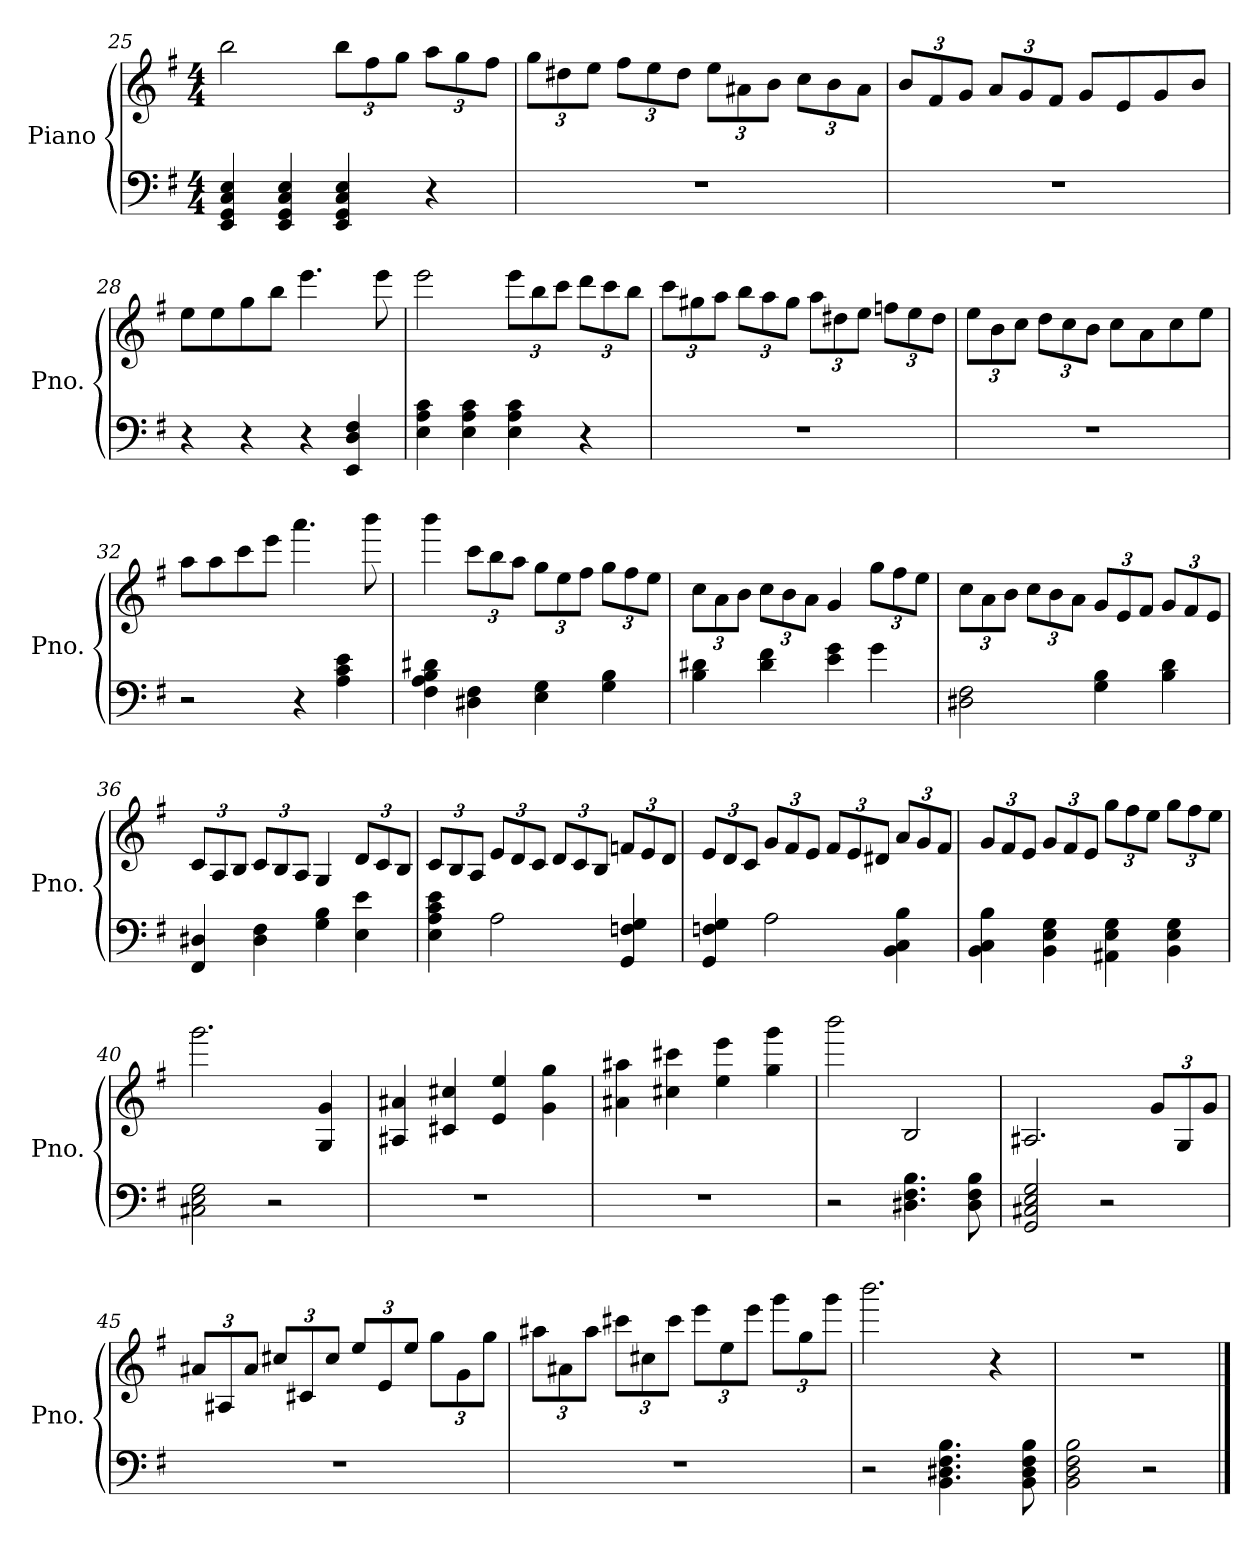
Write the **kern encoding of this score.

**kern	**kern
*part1	*part1
*staff2	*staff1
*I"Piano	*
*I'Pno.	*
*clefF4	*clefG2
*k[f#]	*k[f#]
*M4/4	*M4/4
=25	=25
4EE/ 4GG/ 4C/ 4E/	2bb\
4EE/ 4GG/ 4C/ 4E/	.
*	*Xbrackettup
4EE/ 4GG/ 4C/ 4E/	12bb\L
.	12ff#\
.	12gg\J
4r	12aa\L
.	12gg\
.	12ff#\J
!!LO:PB:g=z
=26	=26
1r	12gg\L
.	12dd#X\
.	12ee\J
.	12ff#\L
.	12ee\
.	12dd#\J
.	12ee\L
.	12a#X\
.	12b\J
.	12cc\L
.	12b\
.	12a#\J
=27	=27
1r	12b/L
.	12f#/
.	12g/J
.	12a/L
.	12g/
.	12f#/J
.	8g/L
.	8e/
.	8g/
.	8b/J
=28	=28
4r	8ee\L
.	8ee\
4r	8gg\
.	8bb\J
4r	4.eee\
4EE/ 4D/ 4F#/	.
.	8eee\
=29	=29
4E\ 4A\ 4c\	2eee\
4E\ 4A\ 4c\	.
4E\ 4A\ 4c\	12eee\L
.	12bb\
.	12ccc\J
4r	12ddd\L
.	12ccc\
.	12bb\J
!!LO:LB:g=z
=30	=30
1r	12ccc\L
.	12gg#X\
.	12aa\J
.	12bb\L
.	12aa\
.	12gg#\J
.	12aa\L
.	12dd#X\
.	12ee\J
.	12ffn\L
.	12ee\
.	12dd#\J
=31	=31
1r	12ee\L
.	12b\
.	12cc\J
.	12dd\L
.	12cc\
.	12b\J
.	8cc\L
.	8a\
.	8cc\
.	8ee\J
=32	=32
2r	8aa\L
.	8aa\
.	8ccc\
.	8eee\J
4r	4.aaa\
4A\ 4c\ 4e\	.
.	8bbb\
=33	=33
4F#\ 4A\ 4B\ 4d#X\	4bbb\
4D#X\ 4F#\	12ccc\L
.	12bb\
.	12aa\J
4E\ 4G\	12gg\L
.	12ee\
.	12ff#\J
4G\ 4B\	12gg\L
.	12ff#\
.	12ee\J
!!LO:LB:g=z
=34	=34
4B\ 4d#X\	12cc\L
.	12a\
.	12b\J
4d#\ 4f#\	12cc\L
.	12b\
.	12a\J
4e\ 4g\	4g/
4g\	12gg\L
.	12ff#\
.	12ee\J
=35	=35
2D#X\ 2F#\	12cc\L
.	12a\
.	12b\J
.	12cc\L
.	12b\
.	12a\J
4G\ 4B\	12g/L
.	12e/
.	12f#/J
4B\ 4d\	12g/L
.	12f#/
.	12e/J
=36	=36
4FF#/ 4D#X/	12c/L
.	12A/
.	12B/J
4D#\ 4F#\	12c/L
.	12B/
.	12A/J
4G\ 4B\	4G/
4E\ 4e\	12d/L
.	12c/
.	12B/J
!!LO:LB:g=z
=37	=37
4E\ 4A\ 4c\ 4e\	12c/L
.	12B/
.	12A/J
2A\	12e/L
.	12d/
.	12c/J
.	12d/L
.	12c/
.	12B/J
4GG/ 4Fn/ 4G/	12fn/L
.	12e/
.	12d/J
=38	=38
4GG/ 4Fn/ 4G/	12e/L
.	12d/
.	12c/J
2A\	12g/L
.	12f#/
.	12e/J
.	12f#/L
.	12e/
.	12d#X/J
4BB\ 4C\ 4B\	12a/L
.	12g/
.	12f#/J
=39	=39
4BB\ 4C\ 4B\	12g/L
.	12f#/
.	12e/J
4BB\ 4E\ 4G\	12g/L
.	12f#/
.	12e/J
4AA#X\ 4E\ 4G\	12gg\L
.	12ff#\
.	12ee\J
4BB\ 4E\ 4G\	12gg\L
.	12ff#\
.	12ee\J
=40	=40
2C#X\ 2E\ 2G\	2.ggg\
2r	.
.	4G/ 4g/
!!LO:LB:g=z
=41	=41
1r	4A#X/ 4a#X/
.	4c#X/ 4cc#X/
.	4e/ 4ee/
.	4g\ 4gg\
=42	=42
1r	4a#X\ 4aa#X\
.	4cc#X\ 4ccc#X\
.	4ee\ 4eee\
.	4gg\ 4ggg\
=43	=43
2r	2bbb\
4.D#X\ 4.F#\ 4.B\	2B/
8D#\ 8F#\ 8B\	.
=44	=44
2GG/ 2C#X/ 2E/ 2G/	2.A#X/
2r	.
.	12g/L
.	12G/
.	12g/J
=45	=45
1r	12a#X/L
.	12A#X/
.	12a#/J
.	12cc#X/L
.	12c#X/
.	12cc#/J
.	12ee/L
.	12e/
.	12ee/J
.	12gg\L
.	12g\
.	12gg\J
!!LO:PB:g=z
=46	=46
1r	12aa#X\L
.	12a#X\
.	12aa#\J
.	12ccc#X\L
.	12cc#X\
.	12ccc#\J
.	12eee\L
.	12ee\
.	12eee\J
.	12ggg\L
.	12gg\
.	12ggg\J
=47	=47
2r	2.bbb\
4.BB\ 4.D#X\ 4.F#\ 4.B\	.
.	4r
8BB\ 8D#\ 8F#\ 8B\	.
=48	=48
2BB\ 2D\ 2F#\ 2B\	1r
2r	.
==	==
*-	*-
